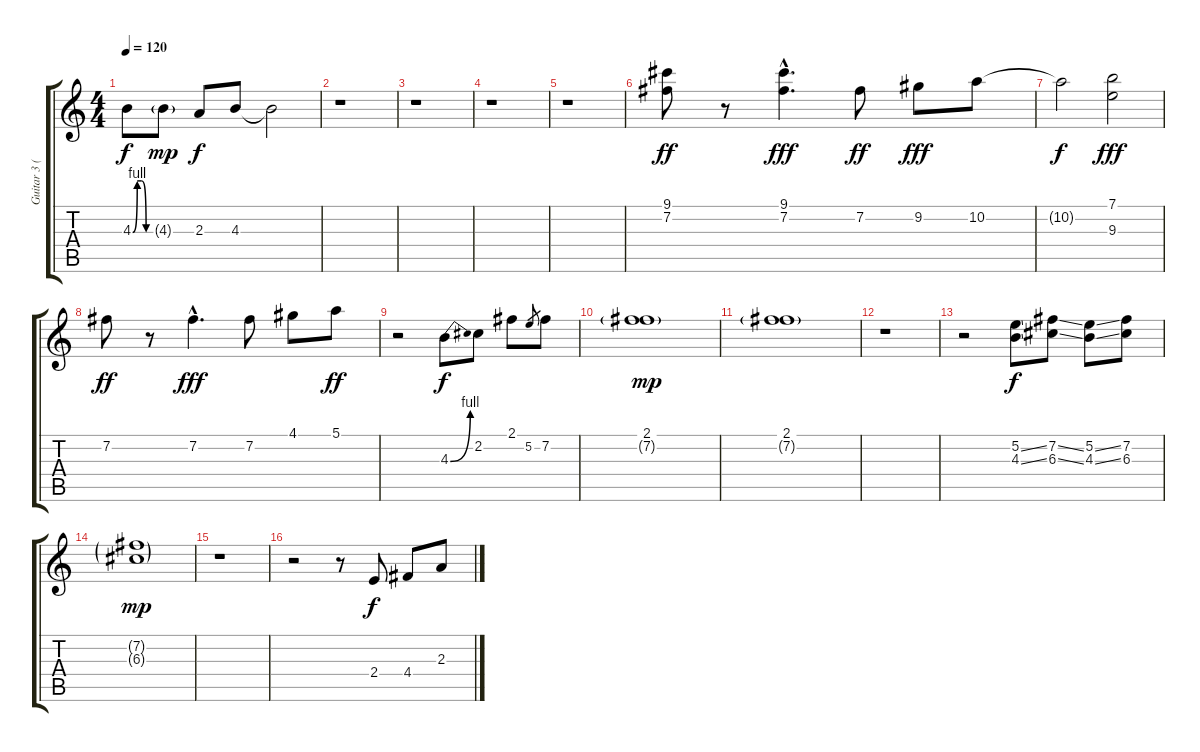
\track ("Guitar 3 (Funky)" "Guitar 3 (") {instrument distortionguitar}
\staff {score tabs}
\tuning (E4 B3 G3 D3 A2 E2) {hide}
\ts (4 4)
\tempo 120
\clef g2
\ks c
4.3{be (custom 0 0 15 4 30 4 45 0 60 0)}.8{dy f} 4.3{g}.8{dy mp} 2.3.8{dy f} 4.3.8 4.3{t}.2 |
r.1 |
r.1 |
r.1 |
r.1 |
(9.1 7.2).8{dy ff} r.8 (9.1{hac} 7.2{hac}).4{d dy fff} 7.2.8{dy ff} 9.2.8{dy fff} 10.2.8 |
10.2{t}.2{dy f} (7.1 9.3).2{dy fff} |
7.2.8{dy ff} r.8 7.2{hac}.4{d dy fff} 7.2.8 4.1.8 5.1.8{dy ff} |
r.2 4.3{be (bend 0 0 60 4)}.8{dy f} 2.2.8 2.1.8 5.2.8{gr} 7.2.8 |
(2.1 7.2{g}).1{dy mp} |
(2.1 7.2{g}).1 |
r.1 |
r.2 (5.2{ss} 4.3{ss}).8{dy f} (7.2{ss} 6.3{ss}).8 (5.2{ss} 4.3{ss}).8 (7.2 6.3).8 |
(7.2{g} 6.3{g}).1{dy mp} |
r.1 |
r.2 r.8 2.4.8{dy f} 4.4.8 2.3.8
